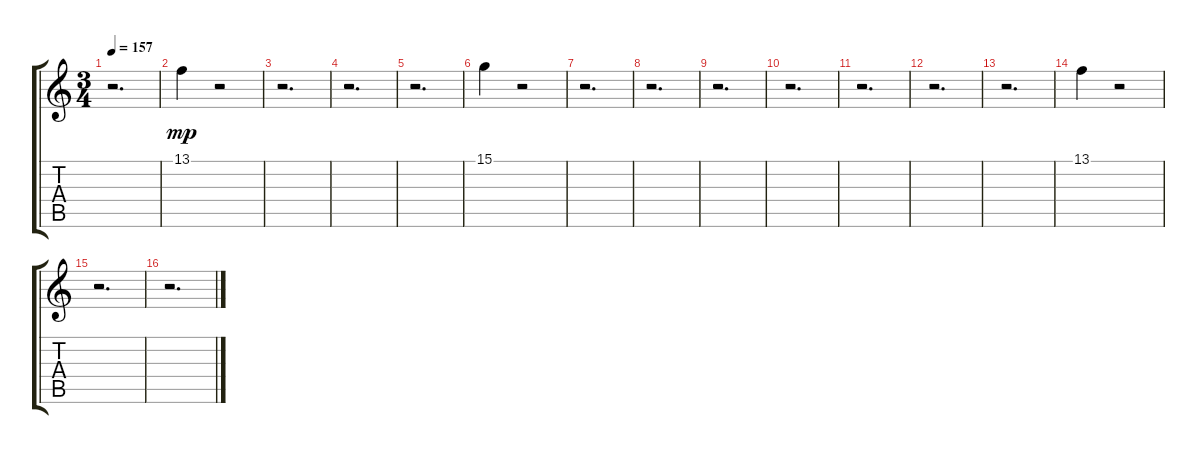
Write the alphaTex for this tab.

\track "" {instrument glockenspiel}
\staff {score tabs}
\tuning (E4 B3 G3 D3 A2 E2) {hide}
\ts (3 4)
\tempo 157
\clef g2
\ks c
r.2{d dy mp} |
13.1.4 r.2 |
r.2{d} |
r.2{d} |
r.2{d} |
15.1.4 r.2 |
r.2{d} |
r.2{d} |
r.2{d} |
r.2{d} |
r.2{d} |
r.2{d} |
r.2{d} |
13.1.4 r.2 |
r.2{d} |
r.2{d}
